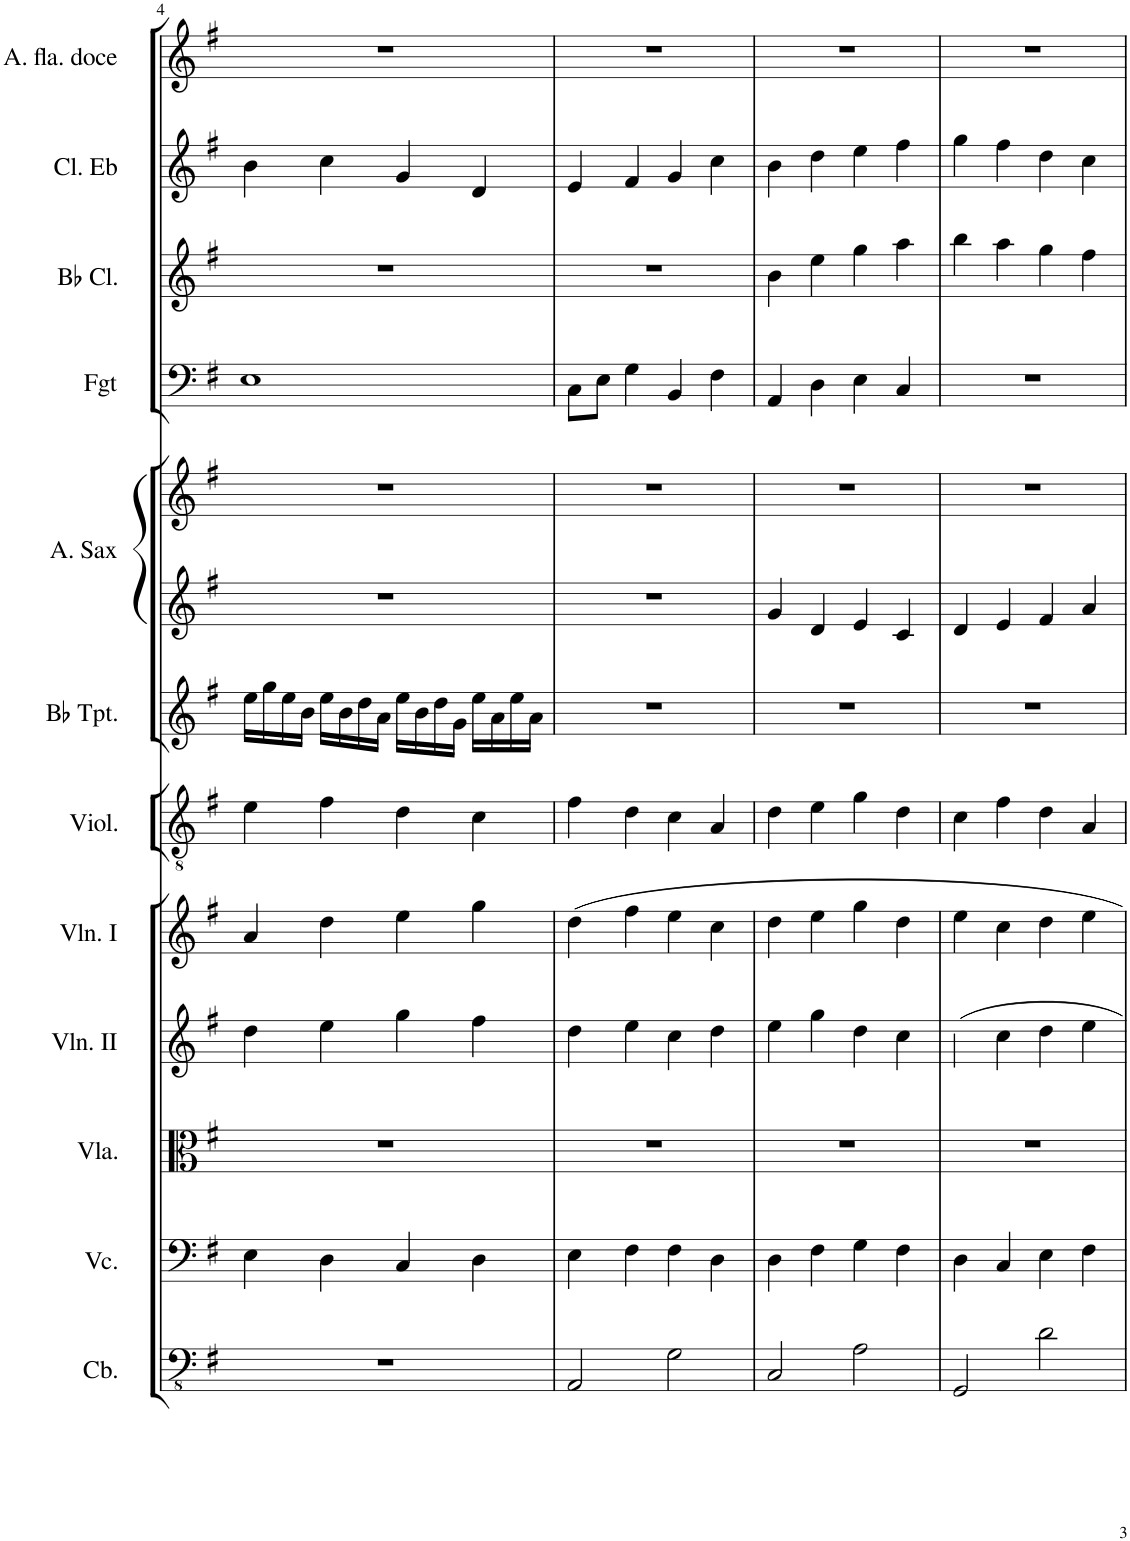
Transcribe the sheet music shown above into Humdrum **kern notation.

**kern	**kern	**kern	**kern	**kern	**kern	**kern	**kern	**kern	**kern	**kern	**kern	**kern
*part12	*part11	*part10	*part9	*part8	*part7	*part6	*part5	*part5	*part4	*part3	*part2	*part1
*staff13	*staff12	*staff11	*staff10	*staff9	*staff8	*staff7	*staff6	*staff5	*staff4	*staff3	*staff2	*staff1
*I"Contrabasses	*I"Violoncellos	*I"Violas	*I"Violins II	*I"Violins I	*I"Violão	*I"Trumpets in Bb	*I"Saxofone Alto/ Sax Tenor	*	*I"Fagote	*I"Clarinets in Bb	*I"Clarineta em Eb	*I"Flauta Doce Contralto
*I'Cb.	*I'Vc.	*I'Vla.	*I'Vln. II	*I'Vln. I	*I'Viol.	*	*I'A. Sax	*	*I'Fgt	*	*I'Cl. Eb	*
!!LO:PB:g=z
*clefFv4	*clefF4	*clefC3	*clefG2	*clefG2	*clefGv2	*clefG2	*clefG2	*clefG2	*clefF4	*clefG2	*clefG2	*clefG2
*	*	*	*	*	*	*ITrd1c2	*ITrd5c9	*ITrd5c9	*	*ITrd1c2	*ITrd1c2	*
*k[f#]	*k[f#]	*k[f#]	*k[f#]	*k[f#]	*k[f#]	*k[f#]	*k[f#]	*k[f#]	*k[f#]	*k[f#]	*k[f#]	*k[f#]
*M4/4	*M4/4	*M4/4	*M4/4	*M4/4	*M4/4	*M4/4	*M4/4	*M4/4	*M4/4	*M4/4	*M4/4	*M4/4
=4	=4	=4	=4	=4	=4	=4	=4	=4	=4	=4	=4	=4
1r	4E\	1r	4dd\	4a/	4e\	16ee\LL	1r	1r	1E	1r	4b\	1r
.	.	.	.	.	.	16gg\	.	.	.	.	.	.
.	.	.	.	.	.	16ee\	.	.	.	.	.	.
.	.	.	.	.	.	16b\JJ	.	.	.	.	.	.
.	4D\	.	4ee\	4dd\	4f#\	16ee\LL	.	.	.	.	4cc\	.
.	.	.	.	.	.	16b\	.	.	.	.	.	.
.	.	.	.	.	.	16dd\	.	.	.	.	.	.
.	.	.	.	.	.	16a\JJ	.	.	.	.	.	.
.	4C/	.	4gg\	4ee\	4d\	16ee\LL	.	.	.	.	4g/	.
.	.	.	.	.	.	16b\	.	.	.	.	.	.
.	.	.	.	.	.	16dd\	.	.	.	.	.	.
.	.	.	.	.	.	16g\JJ	.	.	.	.	.	.
.	4D\	.	4ff#\	4gg\	4c\	16ee\LL	.	.	.	.	4d/	.
.	.	.	.	.	.	16a\	.	.	.	.	.	.
.	.	.	.	.	.	16ee\	.	.	.	.	.	.
.	.	.	.	.	.	16a\JJ	.	.	.	.	.	.
=5	=5	=5	=5	=5	=5	=5	=5	=5	=5	=5	=5	=5
2AAA/	4E\	1r	4dd\	4dd\	4f#\	1r	1r	1r	8C\L	1r	4e/	1r
.	.	.	.	.	.	.	.	.	8E\J	.	.	.
.	4F#\	.	4ee\	4ff#\	4d\	.	.	.	4G\	.	4f#/	.
2GG\	4F#\	.	4cc\	4ee\	4c\	.	.	.	4BB/	.	4g/	.
.	4D\	.	4dd\	4cc\	4A/	.	.	.	4F#\	.	4cc\	.
=6	=6	=6	=6	=6	=6	=6	=6	=6	=6	=6	=6	=6
2CC/	4D\	1r	4ee\	4dd\	4d\	1r	4g/	1r	4AA/	4b\	4b\	1r
.	4F#\	.	4gg\	4ee\	4e\	.	4d/	.	4D\	4ee\	4dd\	.
2AA\	4G\	.	4dd\	4gg\	4g\	.	4e/	.	4E\	4gg\	4ee\	.
.	4F#\	.	4cc\	4dd\	4d\	.	4c/	.	4C/	4aa\	4ff#\	.
=7	=7	=7	=7	=7	=7	=7	=7	=7	=7	=7	=7	=7
2GGG/	4D\	1r	4dd\	4ee\	4c\	1r	4d/	1r	1r	4bb\	4gg\	1r
.	4C/	.	4cc\	4cc\	4f#\	.	4e/	.	.	4aa\	4ff#\	.
2D\	4E\	.	4dd\	4dd\	4d\	.	4f#/	.	.	4gg\	4dd\	.
.	4F#\	.	4ee\	4ee\	4A/	.	4a/	.	.	4ff#\	4cc\	.
=	=	=	=	=	=	=	=	=	=	=	=	=
*-	*-	*-	*-	*-	*-	*-	*-	*-	*-	*-	*-	*-
